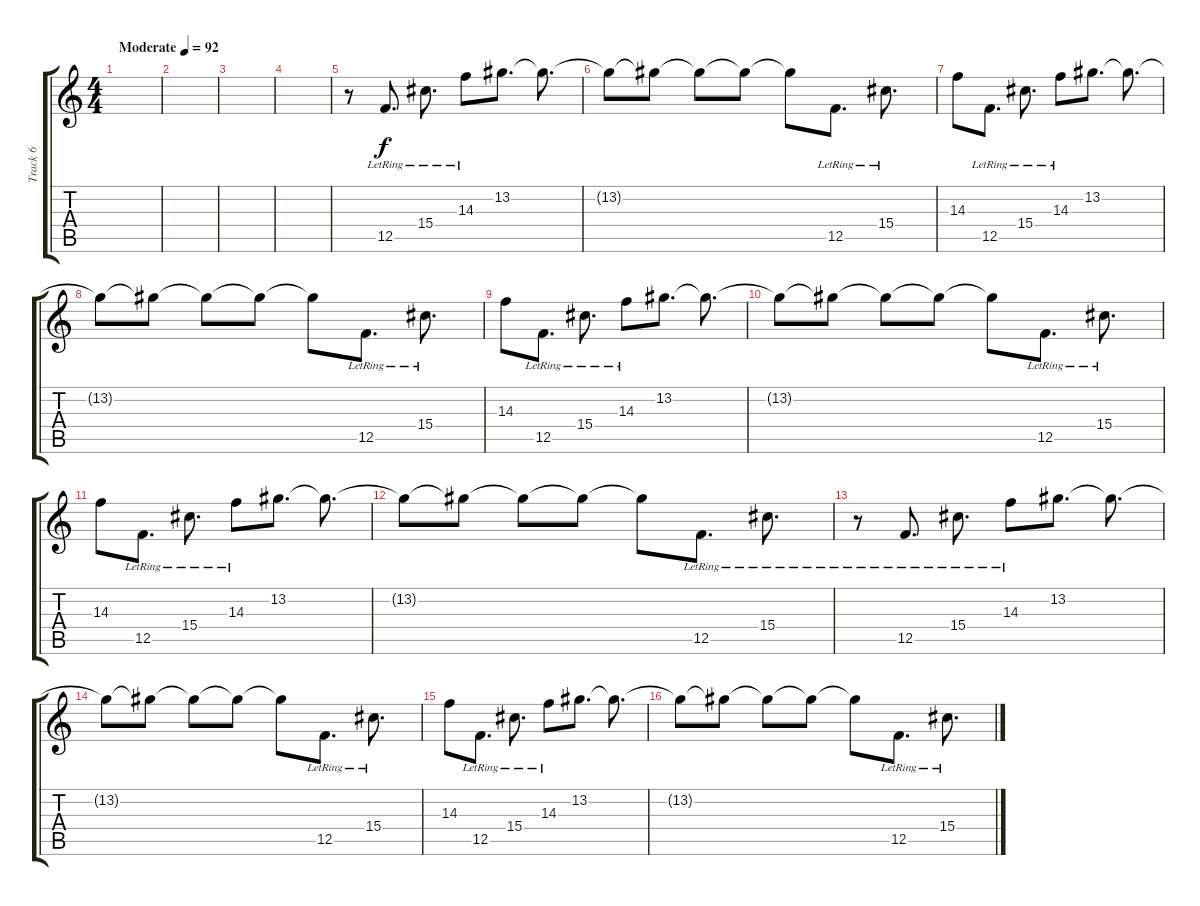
\track ("Track 6" "Track 6") {instrument electricguitarjazz}
\staff {score tabs}
\tuning (C4 G3 Eb3 Bb2 F2 C2) {hide}
\ts (4 4)
\tempo (92 "Moderate")
\clef g2
\ks c
|
|
|
|
r.8 12.5{lr}.8{d} 15.4{lr}.8{d} 14.3{lr}.8 13.2.8{d} 13.2{t}.8{d} |
13.2{t}.8 13.2{t}.8 13.2{t}.8 13.2{t}.8 13.2{t}.8 12.5{lr}.8{d} 15.4{lr}.8{d} |
14.3.8 12.5{lr}.8{d} 15.4{lr}.8{d} 14.3{lr}.8 13.2.8{d} 13.2{t}.8{d} |
13.2{t}.8 13.2{t}.8 13.2{t}.8 13.2{t}.8 13.2{t}.8 12.5{lr}.8{d} 15.4{lr}.8{d} |
14.3.8 12.5{lr}.8{d} 15.4{lr}.8{d} 14.3{lr}.8 13.2.8{d} 13.2{t}.8{d} |
13.2{t}.8 13.2{t}.8 13.2{t}.8 13.2{t}.8 13.2{t}.8 12.5{lr}.8{d} 15.4{lr}.8{d} |
14.3.8 12.5{lr}.8{d} 15.4{lr}.8{d} 14.3{lr}.8 13.2.8{d} 13.2{t}.8{d} |
13.2{t}.8 13.2{t}.8 13.2{t}.8 13.2{t}.8 13.2{t}.8 12.5{lr}.8{d} 15.4{lr}.8{d} |
r.8 12.5{lr}.8{d} 15.4{lr}.8{d} 14.3{lr}.8 13.2.8{d} 13.2{t}.8{d} |
13.2{t}.8 13.2{t}.8 13.2{t}.8 13.2{t}.8 13.2{t}.8 12.5{lr}.8{d} 15.4{lr}.8{d} |
14.3.8 12.5{lr}.8{d} 15.4{lr}.8{d} 14.3{lr}.8 13.2.8{d} 13.2{t}.8{d} |
13.2{t}.8 13.2{t}.8 13.2{t}.8 13.2{t}.8 13.2{t}.8 12.5{lr}.8{d} 15.4{lr}.8{d}
